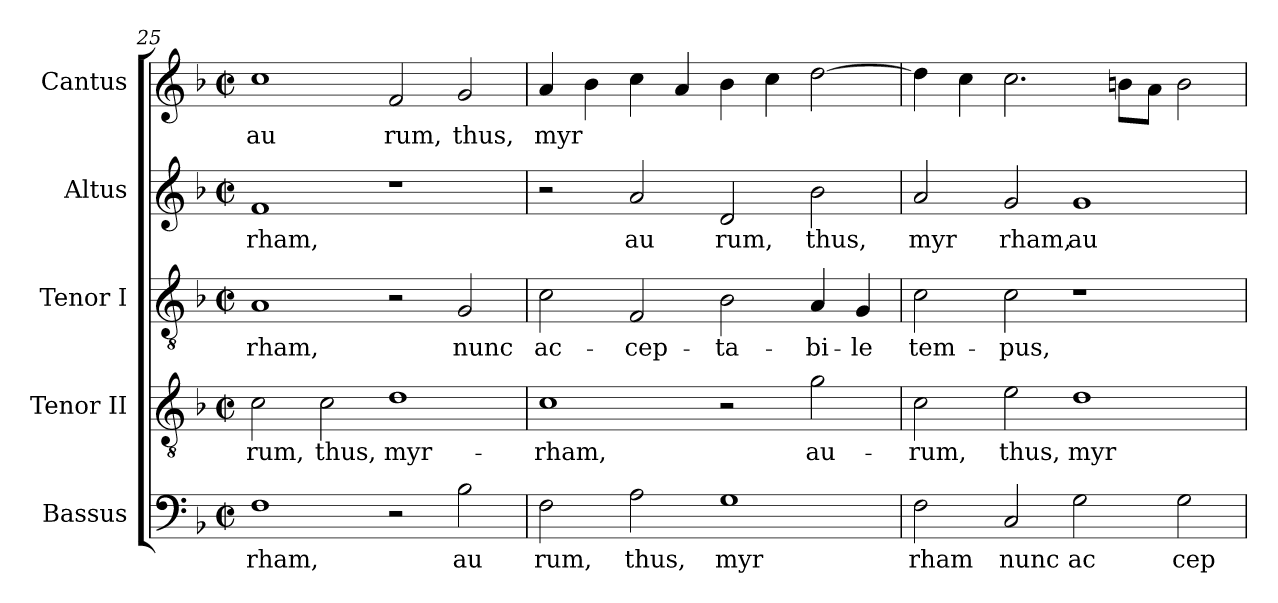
**kern	**text	**kern	**text	**kern	**text	**kern	**text	**kern	**text
*part5	*part5	*part4	*part4	*part3	*part3	*part2	*part2	*part1	*part1
*staff5	*staff5	*staff4	*staff4	*staff3	*staff3	*staff2	*staff2	*staff1	*staff1
*I"Bassus	*	*I"Tenor II	*	*I"Tenor I	*	*I"Altus	*	*I"Cantus	*
*clefF4	*	*clefGv2	*	*clefGv2	*	*clefG2	*	*clefG2	*
*k[b-]	*	*k[b-]	*	*k[b-]	*	*k[b-]	*	*k[b-]	*
*F:	*	*F:	*	*F:	*	*F:	*	*F:	*
*M2/2	*	*M2/2	*	*M2/2	*	*M2/2	*	*M2/2	*
*met(c|)	*	*met(c|)	*	*met(c|)	*	*met(c|)	*	*met(c|)	*
=25	=25	=25	=25	=25	=25	=25	=25	=25	=25
!	!LO:LY:b:cj	!	!LO:LY:b:cj	!	!LO:LY:b:cj	!	!LO:LY:b:cj	!	!LO:LY:b:cj
1F	rham,	2c\	-rum,	1A	-rham,	1f	rham,	1cc	au
!	!	!	!LO:LY:b:cj	!	!	!	!	!	!
.	.	2c\	thus,	.	.	.	.	.	.
!	!	!	!LO:LY:b:cj	!	!	!	!	!	!LO:LY:b:cj
2r	.	1d	myr-	2r	.	1r	.	2f/	rum,
!	!LO:LY:b:cj	!	!	!	!LO:LY:b:cj	!	!	!	!LO:LY:b:cj
2B-\	au	.	.	2G/	nunc	.	.	2g/	thus,
=26	=26	=26	=26	=26	=26	=26	=26	=26	=26
!	!LO:LY:b:cj	!	!LO:LY:b:cj	!	!LO:LY:b:cj	!	!	!	!LO:LY:b
2F\	rum,	1c	-rham,	2c\	ac-	2r	.	4a/	myr
.	.	.	.	.	.	.	.	4b-\	.
!	!LO:LY:b:cj	!	!	!	!LO:LY:b:cj	!	!LO:LY:b:cj	!	!
2A\	thus,	.	.	2F/	-cep-	2a/	au	4cc\	.
.	.	.	.	.	.	.	.	4a/	.
!	!LO:LY:b:cj	!	!	!	!LO:LY:b:cj	!	!LO:LY:b:cj	!	!
1G	myr	2r	.	2B-\	-ta-	2d/	rum,	4b-\	.
.	.	.	.	.	.	.	.	4cc\	.
!	!	!	!LO:LY:b:cj	!	!LO:LY:b:cj	!	!LO:LY:b:cj	!	!
.	.	2g\	au-	4A/	-bi-	2b-\	thus,	[>2dd\	.
!	!	!	!	!	!LO:LY:b:cj	!	!	!	!
.	.	.	.	4G/	-le	.	.	.	.
=27	=27	=27	=27	=27	=27	=27	=27	=27	=27
!	!LO:LY:b:cj	!	!LO:LY:b:cj	!	!LO:LY:b:cj	!	!LO:LY:b:cj	!	!
2F\	rham	2c\	-rum,	2c\	tem-	2a/	myr	4dd\]	.
.	.	.	.	.	.	.	.	4cc\	.
!	!LO:LY:b:cj	!	!LO:LY:b:cj	!	!LO:LY:b:cj	!	!LO:LY:b:cj	!	!
2C/	nunc	2e\	thus,	2c\	-pus,	2g/	rham,	2.cc\	.
!	!LO:LY:b:cj	!	!LO:LY:b:cj	!	!	!	!LO:LY:b:cj	!	!
2G\	ac	1d	myr-	1r	.	1g	au	.	.
.	.	.	.	.	.	.	.	8b\L	.
.	.	.	.	.	.	.	.	8a\J	.
!	!LO:LY:b:cj	!	!	!	!	!	!	!	!
2G\	cep	.	.	.	.	.	.	2b\	.
=	=	=	=	=	=	=	=	=	=
*-	*-	*-	*-	*-	*-	*-	*-	*-	*-
